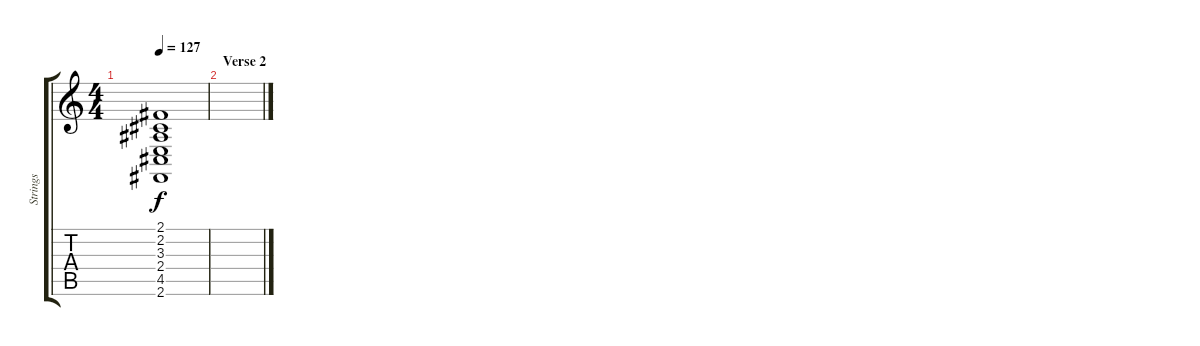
\track ("Strings" "Strings") {instrument stringensemble2}
\staff {score tabs}
\tuning (E4 B3 G3 D3 A2 E2) {hide}
\ts (4 4)
\tempo 127
\clef g2
\ks c
(2.1 2.2 3.3 2.4 4.5 2.6).1{dy f} |
\section ("" "Verse 2")
